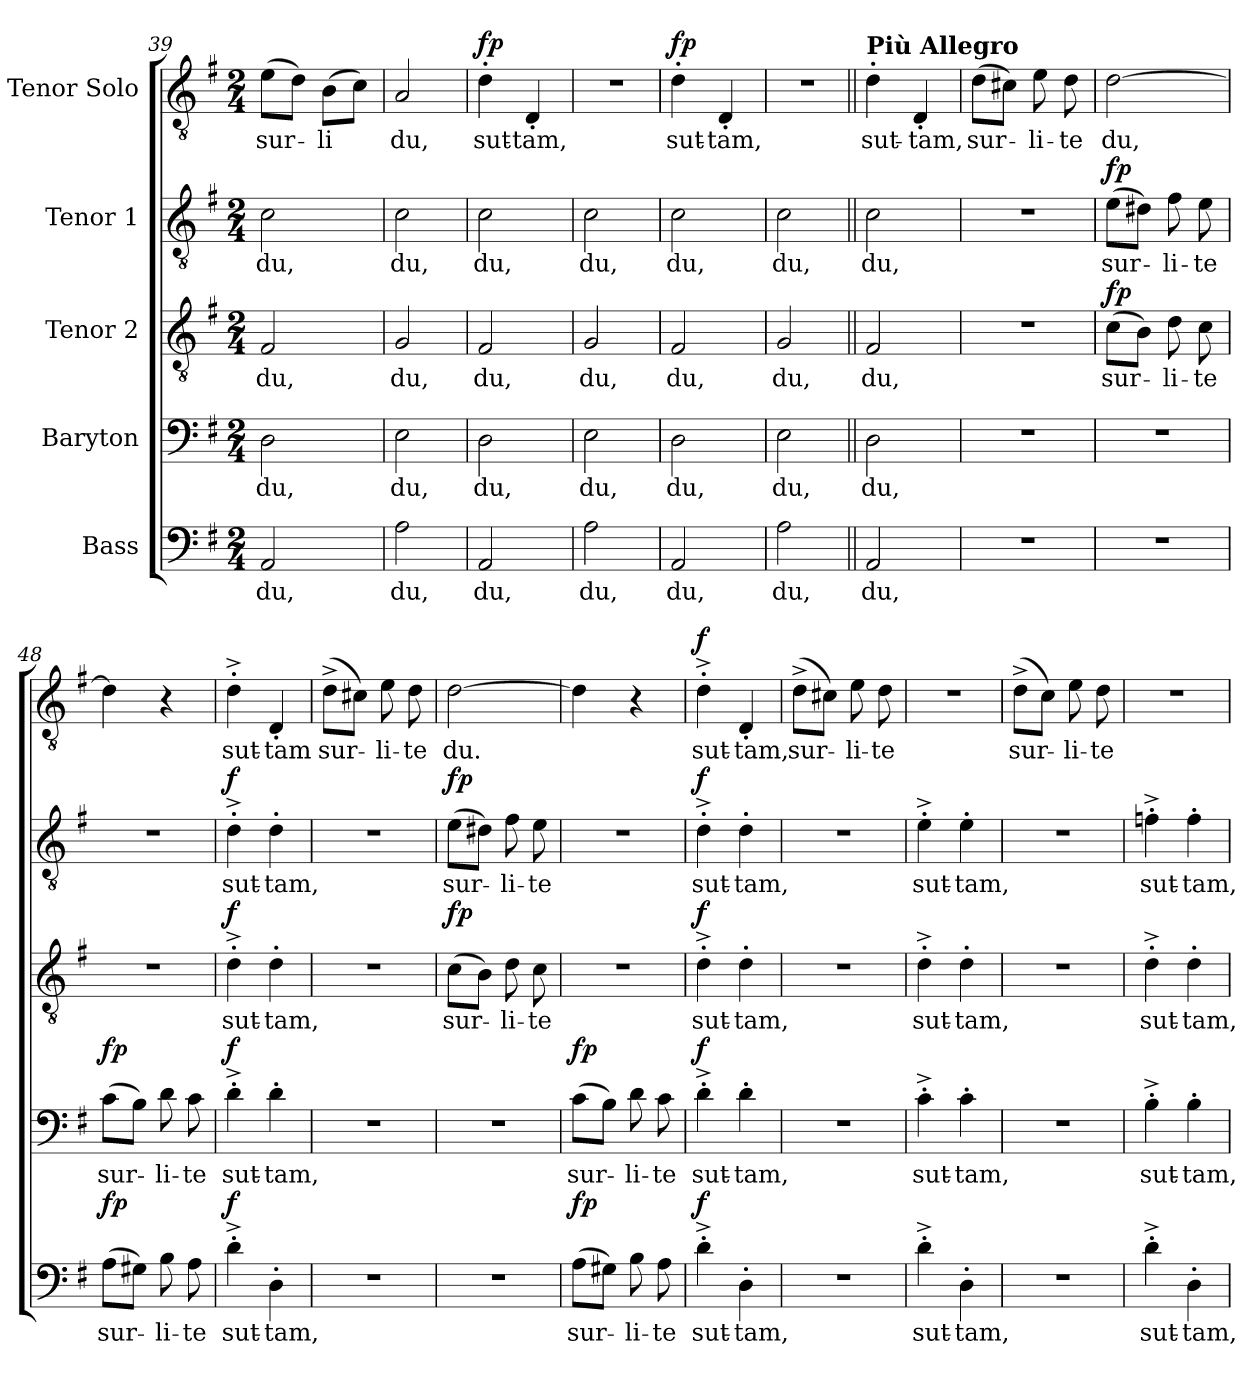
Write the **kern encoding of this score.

**kern	**text	**dynam	**kern	**text	**dynam	**kern	**text	**dynam	**kern	**text	**dynam	**kern	**text	**dynam
*part5	*part5	*part5	*part4	*part4	*part4	*part3	*part3	*part3	*part2	*part2	*part2	*part1	*part1	*part1
*staff5	*staff5	*staff5	*staff4	*staff4	*staff4	*staff3	*staff3	*staff3	*staff2	*staff2	*staff2	*staff1	*staff1	*staff1
*I"Bass	*	*	*I"Baryton	*	*	*I"Tenor 2	*	*	*I"Tenor 1	*	*	*I"Tenor Solo	*	*
*clefF4	*	*	*clefF4	*	*	*clefGv2	*	*	*clefGv2	*	*	*clefGv2	*	*
*k[f#]	*	*	*k[f#]	*	*	*k[f#]	*	*	*k[f#]	*	*	*k[f#]	*	*
*G:	*	*	*G:	*	*	*G:	*	*	*G:	*	*	*G:	*	*
*M2/4	*	*	*M2/4	*	*	*M2/4	*	*	*M2/4	*	*	*M2/4	*	*
=39	=39	=39	=39	=39	=39	=39	=39	=39	=39	=39	=39	=39	=39	=39
!	!LO:LY:b	!	!	!LO:LY:b	!	!	!LO:LY:b	!	!	!LO:LY:b	!	!	!LO:LY:b	!
2AA/	du,	.	2D\	du,	.	2F#/	du,	.	2c\	du,	.	(>8e\L	sur-	.
.	.	.	.	.	.	.	.	.	.	.	.	8d\J)	.	.
!	!	!	!	!	!	!	!	!	!	!	!	!	!LO:LY:b	!
.	.	.	.	.	.	.	.	.	.	.	.	(>8B\L	-li	.
.	.	.	.	.	.	.	.	.	.	.	.	8c\J)	.	.
=40	=40	=40	=40	=40	=40	=40	=40	=40	=40	=40	=40	=40	=40	=40
!	!LO:LY:b	!	!	!LO:LY:b	!	!	!LO:LY:b	!	!	!LO:LY:b	!	!	!LO:LY:b	!
2A\	du,	.	2E\	du,	.	2G/	du,	.	2c\	du,	.	2A/	du,	.
=41	=41	=41	=41	=41	=41	=41	=41	=41	=41	=41	=41	=41	=41	=41
!	!LO:LY:b	!	!	!LO:LY:b	!	!	!LO:LY:b	!	!	!LO:LY:b	!	!	!LO:LY:b	!LO:DY:a
2AA/	du,	.	2D\	du,	.	2F#/	du,	.	2c\	du,	.	4d'\	sut-	fp
!	!	!	!	!	!	!	!	!	!	!	!	!	!LO:LY:b	!
.	.	.	.	.	.	.	.	.	.	.	.	4D'/	-tam,	.
=42	=42	=42	=42	=42	=42	=42	=42	=42	=42	=42	=42	=42	=42	=42
!	!LO:LY:b	!	!	!LO:LY:b	!	!	!LO:LY:b	!	!	!LO:LY:b	!	!	!	!
2A\	du,	.	2E\	du,	.	2G/	du,	.	2c\	du,	.	2r	.	.
=43	=43	=43	=43	=43	=43	=43	=43	=43	=43	=43	=43	=43	=43	=43
!	!LO:LY:b	!	!	!LO:LY:b	!	!	!LO:LY:b	!	!	!LO:LY:b	!	!	!LO:LY:b	!LO:DY:a
2AA/	du,	.	2D\	du,	.	2F#/	du,	.	2c\	du,	.	4d'\	sut-	fp
!	!	!	!	!	!	!	!	!	!	!	!	!	!LO:LY:b	!
.	.	.	.	.	.	.	.	.	.	.	.	4D'/	-tam,	.
=44	=44	=44	=44	=44	=44	=44	=44	=44	=44	=44	=44	=44	=44	=44
!	!LO:LY:b	!	!	!LO:LY:b	!	!	!LO:LY:b	!	!	!LO:LY:b	!	!	!	!
2A\	du,	.	2E\	du,	.	2G/	du,	.	2c\	du,	.	2r	.	.
=45||	=45||	=45||	=45||	=45||	=45||	=45||	=45||	=45||	=45||	=45||	=45||	=45||	=45||	=45||
!	!	!	!	!	!	!	!	!	!	!	!	!LO:TX:a:B:t=Più Allegro	!	!
!	!LO:LY:b	!	!	!LO:LY:b	!	!	!LO:LY:b	!	!	!LO:LY:b	!	!	!LO:LY:b	!
2AA/	du,	.	2D\	du,	.	2F#/	du,	.	2c\	du,	.	4d'\	sut-	.
!	!	!	!	!	!	!	!	!	!	!	!	!	!LO:LY:b	!
.	.	.	.	.	.	.	.	.	.	.	.	4D'/	-tam,	.
=46	=46	=46	=46	=46	=46	=46	=46	=46	=46	=46	=46	=46	=46	=46
!	!	!	!	!	!	!	!	!	!	!	!	!	!LO:LY:b	!
2r	.	.	2r	.	.	2r	.	.	2r	.	.	(>8d\L	sur-	.
.	.	.	.	.	.	.	.	.	.	.	.	8c#X\J)	.	.
!	!	!	!	!	!	!	!	!	!	!	!	!	!LO:LY:b	!
.	.	.	.	.	.	.	.	.	.	.	.	8e\	-li-	.
!	!	!	!	!	!	!	!	!	!	!	!	!	!LO:LY:b	!
.	.	.	.	.	.	.	.	.	.	.	.	8d\	-te	.
=47	=47	=47	=47	=47	=47	=47	=47	=47	=47	=47	=47	=47	=47	=47
!	!	!	!	!	!	!	!LO:LY:b	!LO:DY:a	!	!LO:LY:b	!LO:DY:a	!	!LO:LY:b	!
2r	.	.	2r	.	.	(>8c\L	sur-	fp	(>8e\L	sur-	fp	[2d\	du,	.
.	.	.	.	.	.	8B\J)	.	.	8d#X\J)	.	.	.	.	.
!	!	!	!	!	!	!	!LO:LY:b	!	!	!LO:LY:b	!	!	!	!
.	.	.	.	.	.	8d\	-li-	.	8f#\	-li-	.	.	.	.
!	!	!	!	!	!	!	!LO:LY:b	!	!	!LO:LY:b	!	!	!	!
.	.	.	.	.	.	8c\	-te	.	8e\	-te	.	.	.	.
=48	=48	=48	=48	=48	=48	=48	=48	=48	=48	=48	=48	=48	=48	=48
!	!LO:LY:b	!LO:DY:a	!	!LO:LY:b	!LO:DY:a	!	!	!	!	!	!	!	!	!
(>8A\L	sur-	fp	(>8c\L	sur-	fp	2r	.	.	2r	.	.	4d\]	.	.
8G#X\J)	.	.	8B\J)	.	.	.	.	.	.	.	.	.	.	.
!	!LO:LY:b	!	!	!LO:LY:b	!	!	!	!	!	!	!	!	!	!
8B\	-li-	.	8d\	-li-	.	.	.	.	.	.	.	4r	.	.
!	!LO:LY:b	!	!	!LO:LY:b	!	!	!	!	!	!	!	!	!	!
8A\	-te	.	8c\	-te	.	.	.	.	.	.	.	.	.	.
!!LO:PB:g=z
=49	=49	=49	=49	=49	=49	=49	=49	=49	=49	=49	=49	=49	=49	=49
!	!LO:LY:b	!LO:DY:a	!	!LO:LY:b	!LO:DY:a	!	!LO:LY:b	!LO:DY:a	!	!LO:LY:b	!LO:DY:a	!	!LO:LY:b	!
4d'^\	sut-	f	4d'^\	sut-	f	4d'^\	sut-	f	4d'^\	sut-	f	4d'^\	sut-	.
!	!LO:LY:b	!	!	!LO:LY:b	!	!	!LO:LY:b	!	!	!LO:LY:b	!	!	!LO:LY:b	!
4D'\	-tam,	.	4d'\	-tam,	.	4d'\	-tam,	.	4d'\	-tam,	.	4D'/	-tam	.
=50	=50	=50	=50	=50	=50	=50	=50	=50	=50	=50	=50	=50	=50	=50
!	!	!	!	!	!	!	!	!	!	!	!	!	!LO:LY:b	!
2r	.	.	2r	.	.	2r	.	.	2r	.	.	(>8d^\L	sur-	.
.	.	.	.	.	.	.	.	.	.	.	.	8c#X\J)	.	.
!	!	!	!	!	!	!	!	!	!	!	!	!	!LO:LY:b	!
.	.	.	.	.	.	.	.	.	.	.	.	8e\	-li-	.
!	!	!	!	!	!	!	!	!	!	!	!	!	!LO:LY:b	!
.	.	.	.	.	.	.	.	.	.	.	.	8d\	-te	.
=51	=51	=51	=51	=51	=51	=51	=51	=51	=51	=51	=51	=51	=51	=51
!	!	!	!	!	!	!	!LO:LY:b	!LO:DY:a	!	!LO:LY:b	!LO:DY:a	!	!LO:LY:b	!
2r	.	.	2r	.	.	(>8c\L	sur-	fp	(>8e\L	sur-	fp	[2d\	du.	.
.	.	.	.	.	.	8B\J)	.	.	8d#X\J)	.	.	.	.	.
!	!	!	!	!	!	!	!LO:LY:b	!	!	!LO:LY:b	!	!	!	!
.	.	.	.	.	.	8d\	-li-	.	8f#\	-li-	.	.	.	.
!	!	!	!	!	!	!	!LO:LY:b	!	!	!LO:LY:b	!	!	!	!
.	.	.	.	.	.	8c\	-te	.	8e\	-te	.	.	.	.
=52	=52	=52	=52	=52	=52	=52	=52	=52	=52	=52	=52	=52	=52	=52
!	!LO:LY:b	!LO:DY:a	!	!LO:LY:b	!LO:DY:a	!	!	!	!	!	!	!	!	!
(>8A\L	sur-	fp	(>8c\L	sur-	fp	2r	.	.	2r	.	.	4d\]	.	.
8G#X\J)	.	.	8B\J)	.	.	.	.	.	.	.	.	.	.	.
!	!LO:LY:b	!	!	!LO:LY:b	!	!	!	!	!	!	!	!	!	!
8B\	-li-	.	8d\	-li-	.	.	.	.	.	.	.	4r	.	.
!	!LO:LY:b	!	!	!LO:LY:b	!	!	!	!	!	!	!	!	!	!
8A\	-te	.	8c\	-te	.	.	.	.	.	.	.	.	.	.
=53	=53	=53	=53	=53	=53	=53	=53	=53	=53	=53	=53	=53	=53	=53
!	!LO:LY:b	!LO:DY:a	!	!LO:LY:b	!LO:DY:a	!	!LO:LY:b	!LO:DY:a	!	!LO:LY:b	!LO:DY:a	!	!LO:LY:b	!LO:DY:a
4d'^\	sut-	f	4d'^\	sut-	f	4d'^\	sut-	f	4d'^\	sut-	f	4d'^\	sut-	f
!	!LO:LY:b	!	!	!LO:LY:b	!	!	!LO:LY:b	!	!	!LO:LY:b	!	!	!LO:LY:b	!
4D'\	-tam,	.	4d'\	-tam,	.	4d'\	-tam,	.	4d'\	-tam,	.	4D'/	-tam,	.
=54	=54	=54	=54	=54	=54	=54	=54	=54	=54	=54	=54	=54	=54	=54
!	!	!	!	!	!	!	!	!	!	!	!	!	!LO:LY:b	!
2r	.	.	2r	.	.	2r	.	.	2r	.	.	(>8d^\L	sur-	.
.	.	.	.	.	.	.	.	.	.	.	.	8c#X\J)	.	.
!	!	!	!	!	!	!	!	!	!	!	!	!	!LO:LY:b	!
.	.	.	.	.	.	.	.	.	.	.	.	8e\	-li-	.
!	!	!	!	!	!	!	!	!	!	!	!	!	!LO:LY:b	!
.	.	.	.	.	.	.	.	.	.	.	.	8d\	-te	.
=55	=55	=55	=55	=55	=55	=55	=55	=55	=55	=55	=55	=55	=55	=55
!	!LO:LY:b	!	!	!LO:LY:b	!	!	!LO:LY:b	!	!	!LO:LY:b	!	!	!	!
4d'^\	sut-	.	4c'^\	sut-	.	4d'^\	sut-	.	4e'^\	sut-	.	2r	.	.
!	!LO:LY:b	!	!	!LO:LY:b	!	!	!LO:LY:b	!	!	!LO:LY:b	!	!	!	!
4D'\	-tam,	.	4c'\	-tam,	.	4d'\	-tam,	.	4e'\	-tam,	.	.	.	.
=56	=56	=56	=56	=56	=56	=56	=56	=56	=56	=56	=56	=56	=56	=56
!	!	!	!	!	!	!	!	!	!	!	!	!	!LO:LY:b	!
2r	.	.	2r	.	.	2r	.	.	2r	.	.	(>8d^\L	sur-	.
.	.	.	.	.	.	.	.	.	.	.	.	8c\J)	.	.
!	!	!	!	!	!	!	!	!	!	!	!	!	!LO:LY:b	!
.	.	.	.	.	.	.	.	.	.	.	.	8e\	-li-	.
!	!	!	!	!	!	!	!	!	!	!	!	!	!LO:LY:b	!
.	.	.	.	.	.	.	.	.	.	.	.	8d\	-te	.
=57	=57	=57	=57	=57	=57	=57	=57	=57	=57	=57	=57	=57	=57	=57
!	!LO:LY:b	!	!	!LO:LY:b	!	!	!LO:LY:b	!	!	!LO:LY:b	!	!	!	!
4d'^\	sut-	.	4B'^\	sut-	.	4d'^\	sut-	.	4fn'^\	sut-	.	2r	.	.
!	!LO:LY:b	!	!	!LO:LY:b	!	!	!LO:LY:b	!	!	!LO:LY:b	!	!	!	!
4D'\	-tam,	.	4B'\	-tam,	.	4d'\	-tam,	.	4f'\	-tam,	.	.	.	.
=	=	=	=	=	=	=	=	=	=	=	=	=	=	=
*-	*-	*-	*-	*-	*-	*-	*-	*-	*-	*-	*-	*-	*-	*-
